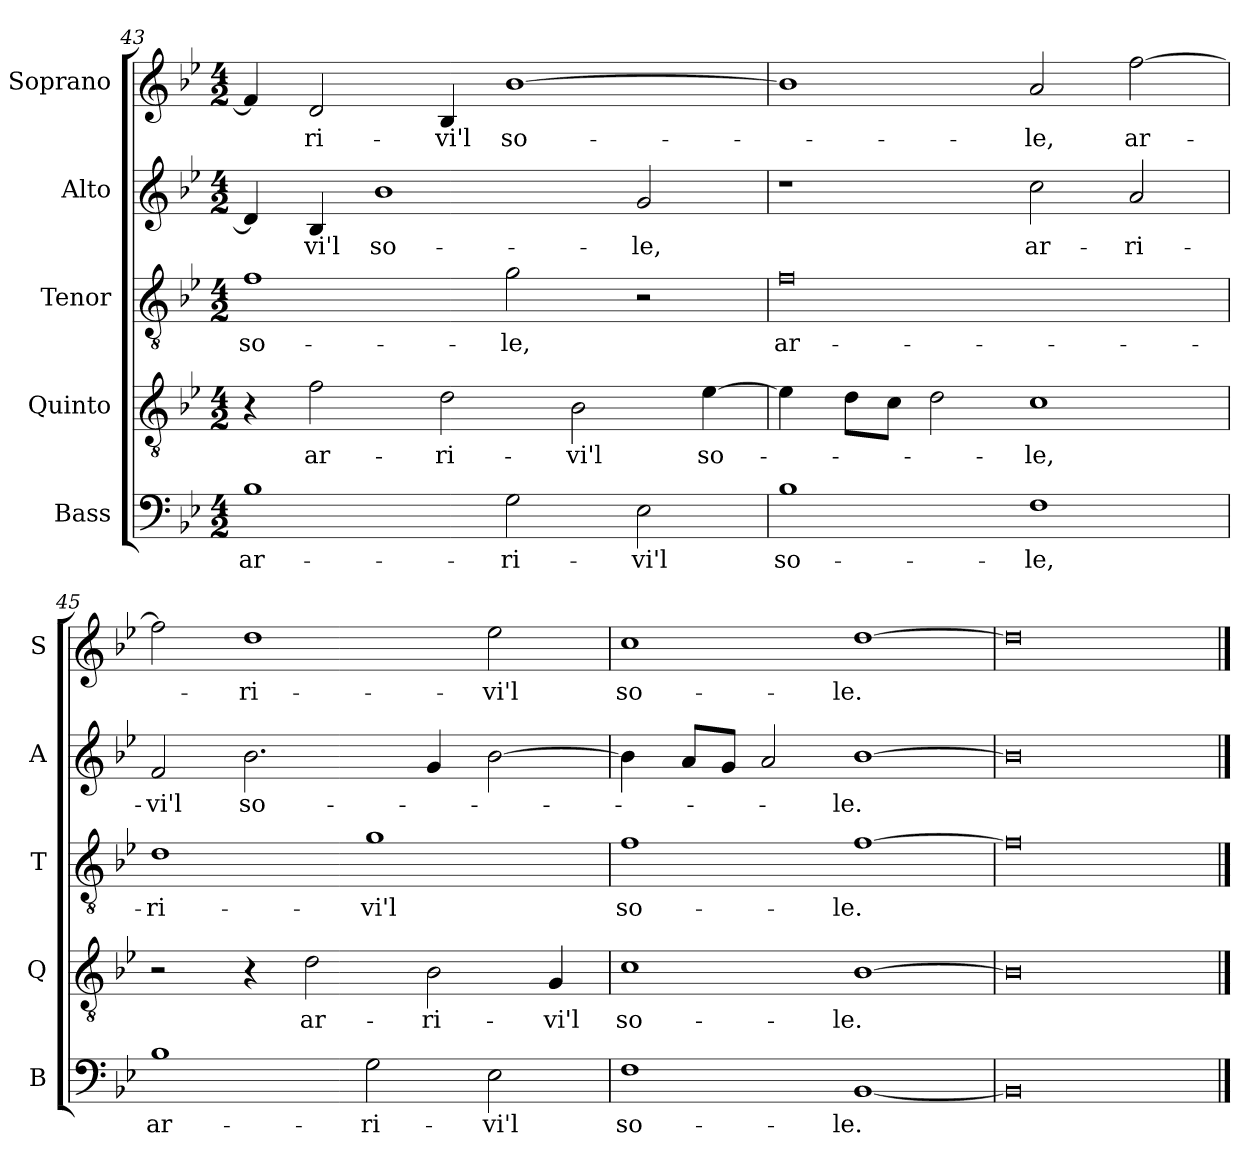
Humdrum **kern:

**kern	**text	**kern	**text	**kern	**text	**kern	**text	**kern	**text
*part5	*part5	*part4	*part4	*part3	*part3	*part2	*part2	*part1	*part1
*staff5	*staff5	*staff4	*staff4	*staff3	*staff3	*staff2	*staff2	*staff1	*staff1
*I"Bass	*	*I"Quinto	*	*I"Tenor	*	*I"Alto	*	*I"Soprano	*
*I'B	*	*I'Q	*	*I'T	*	*I'A	*	*I'S	*
*clefF4	*	*clefGv2	*	*clefGv2	*	*clefG2	*	*clefG2	*
*k[b-e-]	*	*k[b-e-]	*	*k[b-e-]	*	*k[b-e-]	*	*k[b-e-]	*
*B-:	*	*B-:	*	*B-:	*	*B-:	*	*B-:	*
*M4/2	*	*M4/2	*	*M4/2	*	*M4/2	*	*M4/2	*
=43	=43	=43	=43	=43	=43	=43	=43	=43	=43
!	!LO:LY:b	!	!	!	!LO:LY:b	!	!	!	!
1B-	ar-	4r	.	1f	so-	4d/]	.	4f/]	.
!	!	!	!LO:LY:b	!	!	!	!LO:LY:b	!	!LO:LY:b
.	.	2f\	ar-	.	.	4B-/	-vi'l	2d/	-ri-
!	!	!	!	!	!	!	!LO:LY:b	!	!
.	.	.	.	.	.	1b-	so-	.	.
!	!	!	!LO:LY:b	!	!	!	!	!	!LO:LY:b
.	.	2d\	-ri-	.	.	.	.	4B-/	-vi'l
!	!LO:LY:b	!	!	!	!LO:LY:b	!	!	!	!LO:LY:b
2G\	-ri-	.	.	2g\	-le,	.	.	[1b-	so-
!	!	!	!LO:LY:b	!	!	!	!	!	!
.	.	2B-\	-vi'l	.	.	.	.	.	.
!	!LO:LY:b	!	!	!	!	!	!LO:LY:b	!	!
2E-\	-vi'l	.	.	2r	.	2g/	-le,	.	.
!	!	!	!LO:LY:b	!	!	!	!	!	!
.	.	[4e-\	so-	.	.	.	.	.	.
!!LO:LB:g=z
=44	=44	=44	=44	=44	=44	=44	=44	=44	=44
!	!LO:LY:b	!	!	!	!LO:LY:b	!	!	!	!
1B-	so-	4e-\]	.	0f	ar-	1r	.	1b-]	.
.	.	8d\L	.	.	.	.	.	.	.
.	.	8c\J	.	.	.	.	.	.	.
.	.	2d\	.	.	.	.	.	.	.
!	!LO:LY:b	!	!LO:LY:b	!	!	!	!LO:LY:b	!	!LO:LY:b
1F	-le,	1c	-le,	.	.	2cc\	ar-	2a/	-le,
!	!	!	!	!	!	!	!LO:LY:b	!	!LO:LY:b
.	.	.	.	.	.	2a/	-ri-	[2ff\	ar-
=45	=45	=45	=45	=45	=45	=45	=45	=45	=45
!	!LO:LY:b	!	!	!	!LO:LY:b	!	!LO:LY:b	!	!
1B-	ar-	2r	.	1d	-ri-	2f/	-vi'l	2ff\]	.
!	!	!	!	!	!	!	!LO:LY:b	!	!LO:LY:b
.	.	4r	.	.	.	2.b-\	so-	1dd	-ri-
!	!	!	!LO:LY:b	!	!	!	!	!	!
.	.	2d\	ar-	.	.	.	.	.	.
!	!LO:LY:b	!	!	!	!LO:LY:b	!	!	!	!
2G\	-ri-	.	.	1g	-vi'l	.	.	.	.
!	!	!	!LO:LY:b	!	!	!	!	!	!
.	.	2B-\	-ri-	.	.	4g/	.	.	.
!	!LO:LY:b	!	!	!	!	!	!	!	!LO:LY:b
2E-\	-vi'l	.	.	.	.	[2b-\	.	2ee-\	-vi'l
!	!	!	!LO:LY:b	!	!	!	!	!	!
.	.	4G/	-vi'l	.	.	.	.	.	.
=46	=46	=46	=46	=46	=46	=46	=46	=46	=46
!	!LO:LY:b	!	!LO:LY:b	!	!LO:LY:b	!	!	!	!LO:LY:b
1F	so-	1c	so-	1f	so-	4b-\]	.	1cc	so-
.	.	.	.	.	.	8a/L	.	.	.
.	.	.	.	.	.	8g/J	.	.	.
.	.	.	.	.	.	2a/	.	.	.
!	!LO:LY:b	!	!LO:LY:b	!	!LO:LY:b	!	!LO:LY:b	!	!LO:LY:b
[1BB-	-le.	[1B-	-le.	[1f	-le.	[1b-	-le.	[1dd	-le.
=47	=47	=47	=47	=47	=47	=47	=47	=47	=47
0BB-]	.	0B-]	.	0f]	.	0b-]	.	0dd]	.
==	==	==	==	==	==	==	==	==	==
*-	*-	*-	*-	*-	*-	*-	*-	*-	*-
